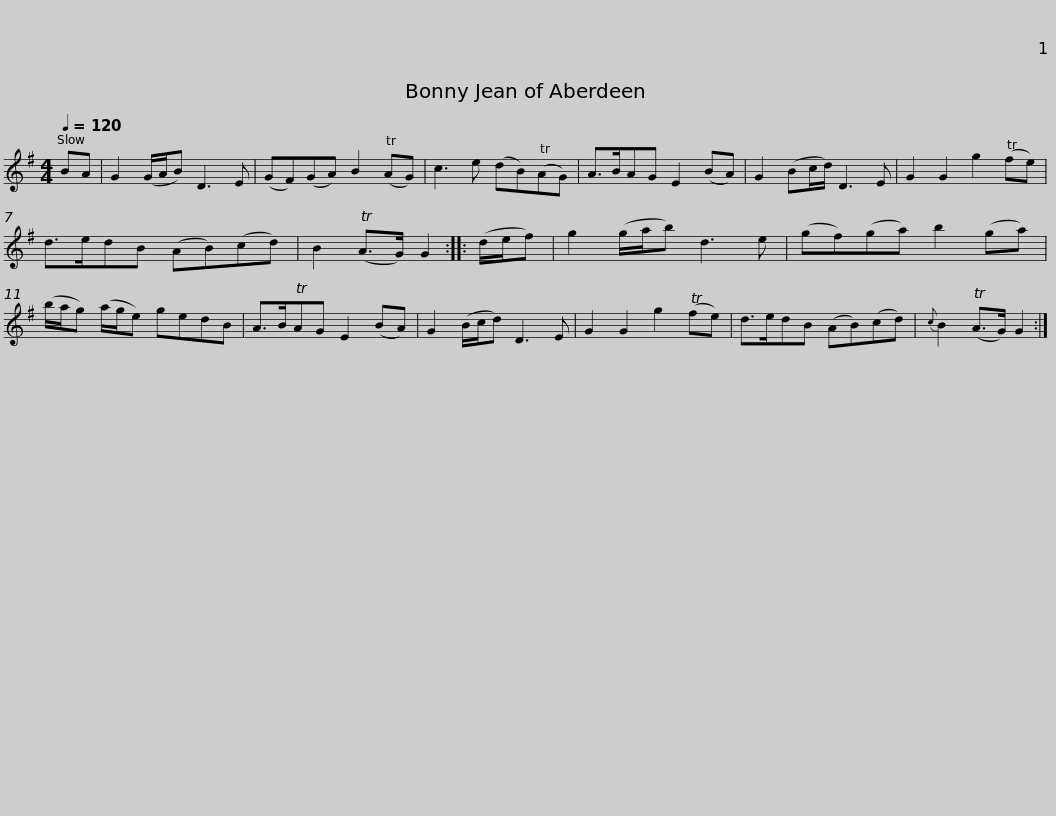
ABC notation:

X:1
L:1/8
Q:1/4=120
M:4/4
I:linebreak $
K:G
V:1 treble
V:1
 BA | G2 (G/A/B) D3 E | (GF)(GA) B2 (TAG) | c3 e (dB)(TAG) | A>BAG E2 (BA) | %5
 G2 (Bc/d/) D3 E | G2 G2 g2 (Tfe) |$ d>edB (AB)(cd) | B2 (TA>G) G2 :: (d/e/f) | %10
 g2 (g/a/b) d3 e | (gf)(ga) b2 (ga) | (b/a/g) (a/g/e) gedB |$ A>BTAG E2 (BA) | G2 (B/c/d) D3 E | %15
 G2 G2 g2 (Tfe) | d>edB (AB)(cd) |{c} B2 (TA>G) G2 :| %18
